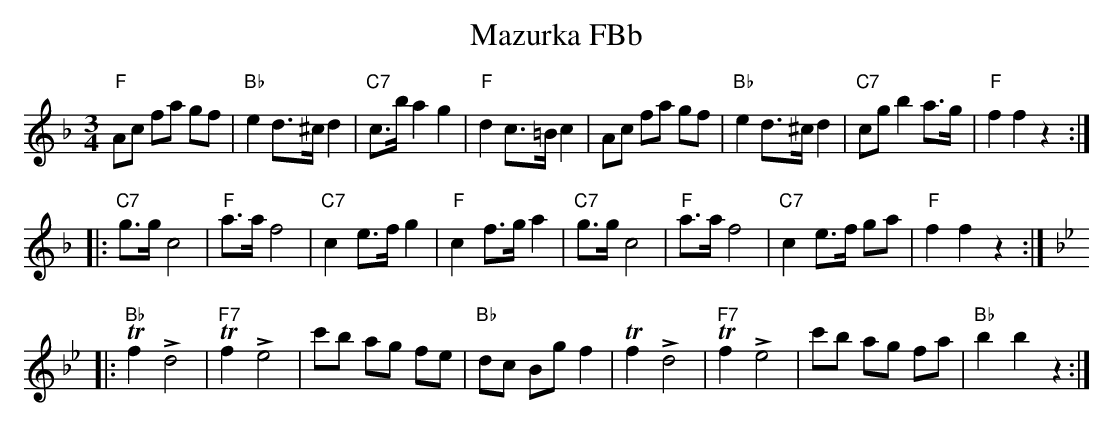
X:1
T: Mazurka FBb
M:3/4
L:1/8
K:F
"F"Ac fa gf | "Bb"e2 d>^c d2 | "C7"c>b a2g2 | "F"d2 c>=B c2 | Ac fa gf | "Bb"e2 d>^c d2 | "C7"cg b2 a>g | "F"f2f2z2 ::
"C7"g>g c4 | "F"a>a f4 | "C7"c2 e>f g2 | "F"c2 f>g a2 | "C7"g>g c4 | "F"a>a f4 | "C7"c2e>f ga | "F"f2f2 z2 :: [K:Bb]
"Bb"Tf2 +>+d4 |"F7" Tf2 +>+e4 | c'b ag fe | "Bb"dc Bg f2 |  Tf2 +>+d4 | "F7"Tf2 +>+e4 | c'b ag fa | "Bb"b2b2z2 :|
